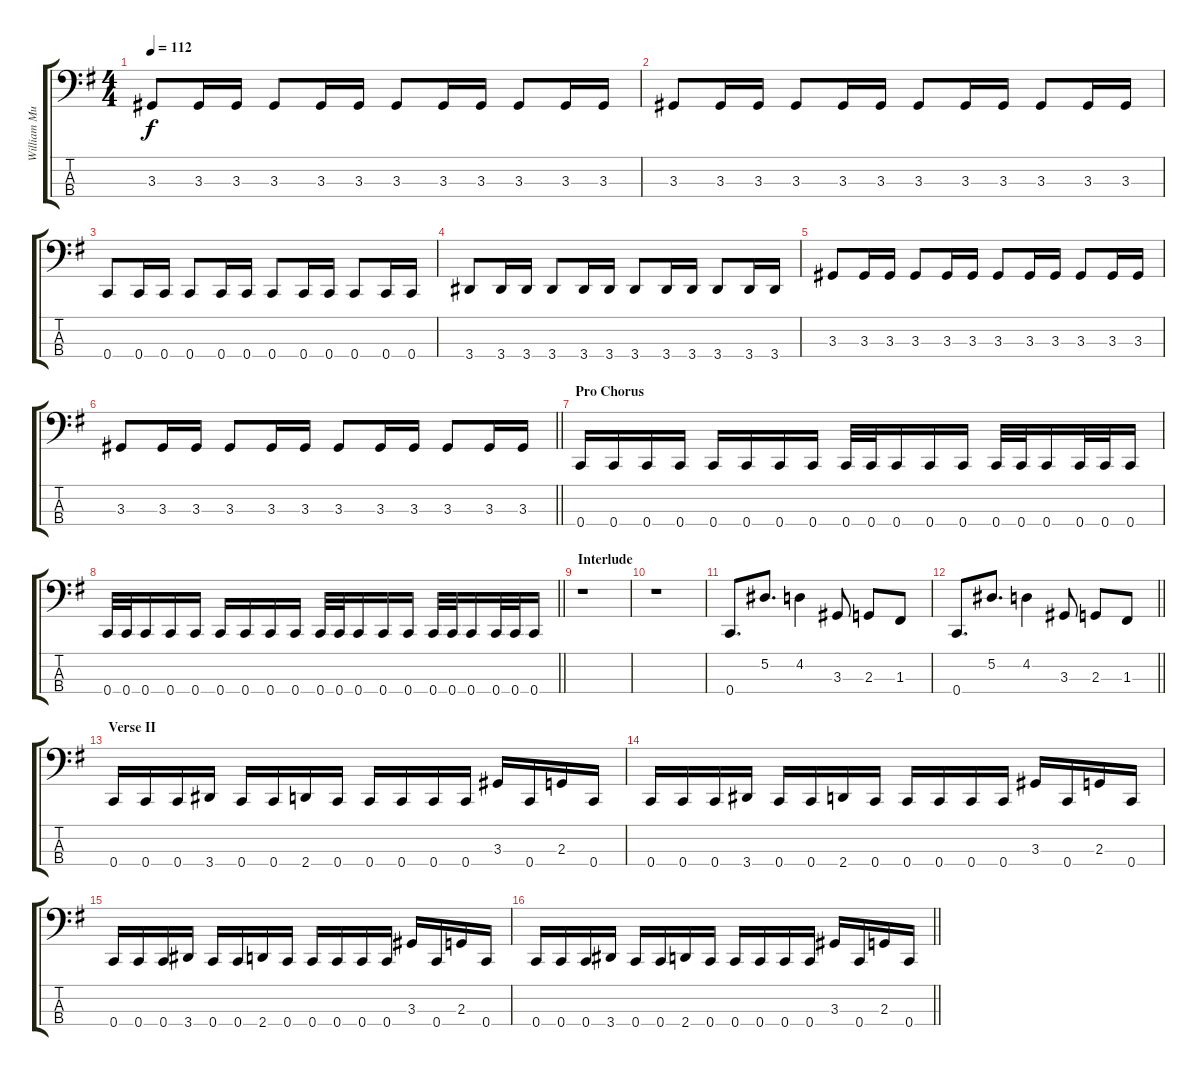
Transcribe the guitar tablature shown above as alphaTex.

\track ("William Murderface" "William Mu") {instrument electricbassfinger}
\staff {score tabs}
\tuning (Eb2 Bb1 F1 C1) {hide}
\ts (4 4)
\tempo 112
\clef f4
\ks eminor
3.3.8{dy f} 3.3.16 3.3.16 3.3.8 3.3.16 3.3.16 3.3.8 3.3.16 3.3.16 3.3.8 3.3.16 3.3.16 |
3.3.8 3.3.16 3.3.16 3.3.8 3.3.16 3.3.16 3.3.8 3.3.16 3.3.16 3.3.8 3.3.16 3.3.16 |
0.4.8 0.4.16 0.4.16 0.4.8 0.4.16 0.4.16 0.4.8 0.4.16 0.4.16 0.4.8 0.4.16 0.4.16 |
3.4.8 3.4.16 3.4.16 3.4.8 3.4.16 3.4.16 3.4.8 3.4.16 3.4.16 3.4.8 3.4.16 3.4.16 |
3.3.8 3.3.16 3.3.16 3.3.8 3.3.16 3.3.16 3.3.8 3.3.16 3.3.16 3.3.8 3.3.16 3.3.16 |
\barLineRight lightlight
3.3.8 3.3.16 3.3.16 3.3.8 3.3.16 3.3.16 3.3.8 3.3.16 3.3.16 3.3.8 3.3.16 3.3.16 |
\section ("" "Pro Chorus")
0.4.16 0.4.16 0.4.16 0.4.16 0.4.16 0.4.16 0.4.16 0.4.16 0.4.32 0.4.32 0.4.16 0.4.16 0.4.16 0.4.32 0.4.32 0.4.16 0.4.32 0.4.32 0.4.16 |
\barLineRight lightlight
0.4.32 0.4.32 0.4.16 0.4.16 0.4.16 0.4.16 0.4.16 0.4.16 0.4.16 0.4.32 0.4.32 0.4.16 0.4.16 0.4.16 0.4.32 0.4.32 0.4.16 0.4.32 0.4.32 0.4.16 |
\section ("" "Interlude")
r.1 |
r.1 |
0.4.8{d} 5.2.8{d} 4.2.4 3.3.8 2.3.8 1.3.8 |
\barLineRight lightlight
0.4.8{d} 5.2.8{d} 4.2.4 3.3.8 2.3.8 1.3.8 |
\section ("" "Verse II")
0.4.16 0.4.16 0.4.16 3.4.16 0.4.16 0.4.16 2.4.16 0.4.16 0.4.16 0.4.16 0.4.16 0.4.16 3.3.16 0.4.16 2.3.16 0.4.16 |
0.4.16 0.4.16 0.4.16 3.4.16 0.4.16 0.4.16 2.4.16 0.4.16 0.4.16 0.4.16 0.4.16 0.4.16 3.3.16 0.4.16 2.3.16 0.4.16 |
0.4.16 0.4.16 0.4.16 3.4.16 0.4.16 0.4.16 2.4.16 0.4.16 0.4.16 0.4.16 0.4.16 0.4.16 3.3.16 0.4.16 2.3.16 0.4.16 |
\barLineRight lightlight
0.4.16 0.4.16 0.4.16 3.4.16 0.4.16 0.4.16 2.4.16 0.4.16 0.4.16 0.4.16 0.4.16 0.4.16 3.3.16 0.4.16 2.3.16 0.4.16
